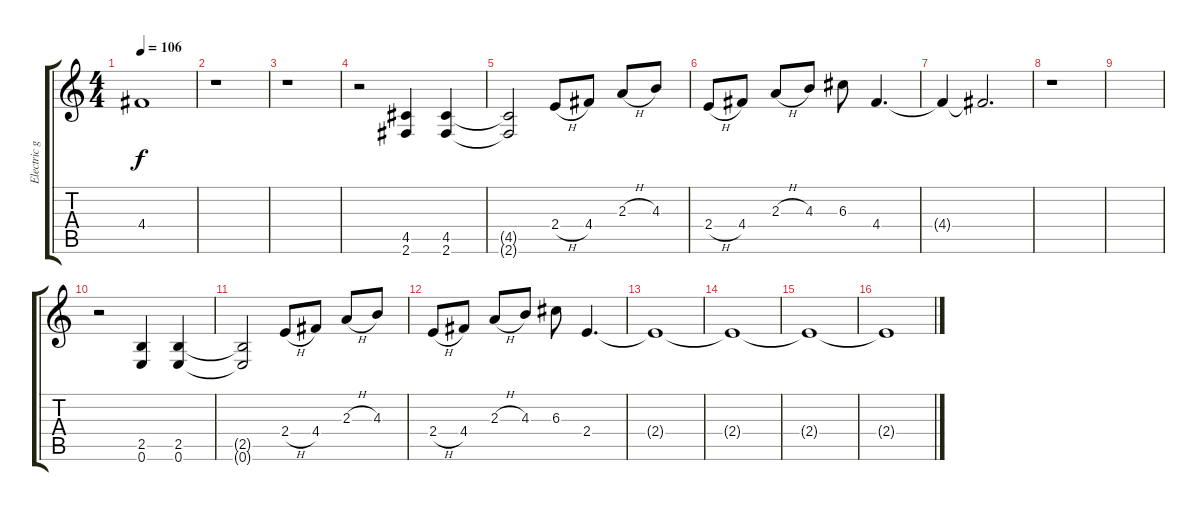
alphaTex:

\track ("Electric guitar" "Electric g") {instrument overdrivenguitar}
\staff {score tabs}
\tuning (E4 B3 G3 D3 A2 E2) {hide}
\ts (4 4)
\tempo 106
\clef g2
\ks c
4.4{t}.1{dy f} |
r.1 |
r.1 |
r.2 (4.5 2.6).4 (4.5 2.6).4 |
(4.5{t} 2.6{t}).2 2.4{h}.8 4.4.8 2.3{h}.8 4.3.8 |
2.4{h}.8 4.4.8 2.3{h}.8 4.3.8 6.3.8 4.4.4{d} |
4.4{t}.4 4.4{t}.2{d} |
r.1 |
|
r.2 (2.5 0.6).4 (2.5 0.6).4 |
(2.5{t} 0.6{t}).2 2.4{h}.8 4.4.8 2.3{h}.8 4.3.8 |
2.4{h}.8 4.4.8 2.3{h}.8 4.3.8 6.3.8 2.4.4{d} |
2.4{t}.1 |
2.4{t}.1 |
2.4{t}.1 |
2.4{t}.1
